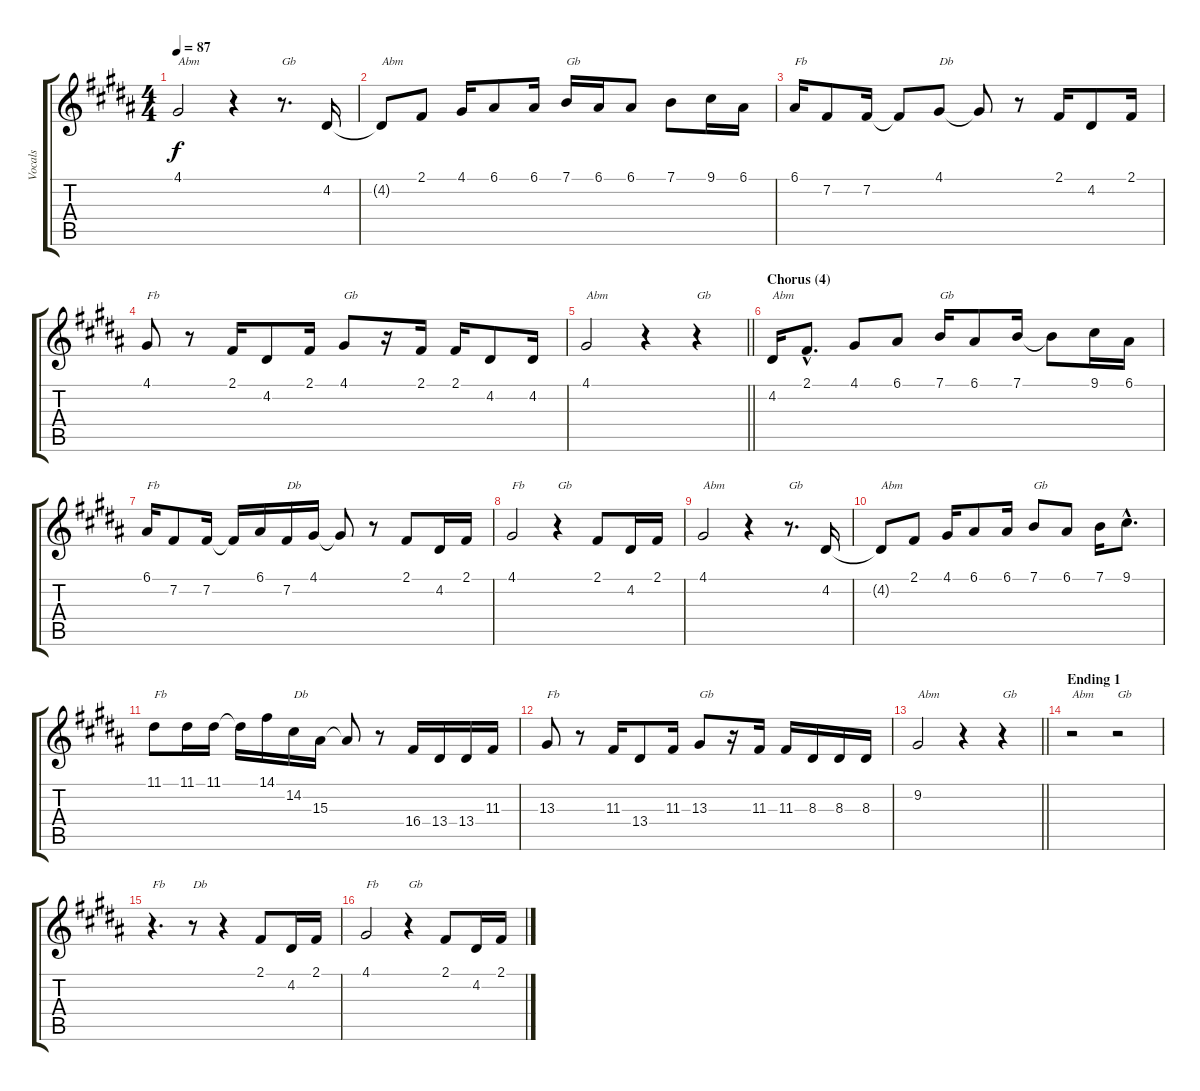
\track ("Vocals" "Vocals") {instrument sopranosax}
\staff {score tabs}
\tuning (E4 B3 G3 D3 A2 E2) {hide}
\ts (4 4)
\tempo 87
\clef g2
\ks b
4.1.2{txt "Abm" dy f} r.4 r.8{d txt "Gb"} 4.2.16 |
4.2{t}.8{txt "Abm"} 2.1.8 4.1.16 6.1.8 6.1.16 7.1.16{txt "Gb"} 6.1.16 6.1.8 7.1.8 9.1.16 6.1.16 |
6.1.16{txt "Fb"} 7.2.8 7.2.16 7.2{t}.8 4.1.8{txt "Db"} 4.1{t}.8 r.8 2.1.16 4.2.8 2.1.16 |
4.1.8{txt "Fb"} r.8 2.1.16 4.2.8 2.1.16 4.1.8{txt "Gb"} r.16 2.1.16 2.1.16 4.2.8 4.2.16 |
\barLineRight lightlight
4.1.2{txt "Abm"} r.4 r.4{txt "Gb"} |
\section ("" "Chorus (4)")
4.2.16{txt "Abm"} 2.1{hac}.8{d} 4.1.8 6.1.8 7.1.16{txt "Gb"} 6.1.8 7.1.16 7.1{t}.8 9.1.16 6.1.16 |
6.1.16{txt "Fb"} 7.2.8 7.2.16 7.2{t}.16 6.1.16 7.2.16{txt "Db"} 4.1.16 4.1{t}.8 r.8 2.1.8 4.2.16 2.1.16 |
4.1.2{txt "Fb"} r.4{txt "Gb"} 2.1.8 4.2.16 2.1.16 |
4.1.2{txt "Abm"} r.4 r.8{d txt "Gb"} 4.2.16 |
4.2{t}.8{txt "Abm"} 2.1.8 4.1.16 6.1.8 6.1.16 7.1.8{txt "Gb"} 6.1.8 7.1.16 9.1{hac}.8{d} |
11.1.8{txt "Fb"} 11.1.16 11.1.16 11.1{t}.16 14.1.16 14.2.16{txt "Db"} 15.3.16 15.3{t}.8 r.8 16.4.16 13.4.16 13.4.16 11.3.16 |
13.3.8{txt "Fb"} r.8 11.3.16 13.4.8 11.3.16 13.3.8{txt "Gb"} r.16 11.3.16 11.3.16 8.3.16 8.3.16 8.3.16 |
\barLineRight lightlight
9.2.2{txt "Abm"} r.4 r.4{txt "Gb"} |
\section ("" "Ending 1")
r.2{txt "Abm"} r.2{txt "Gb"} |
r.4{d txt "Fb"} r.8{txt "Db"} r.4 2.1.8 4.2.16 2.1.16 |
4.1.2{txt "Fb"} r.4{txt "Gb"} 2.1.8 4.2.16 2.1.16
